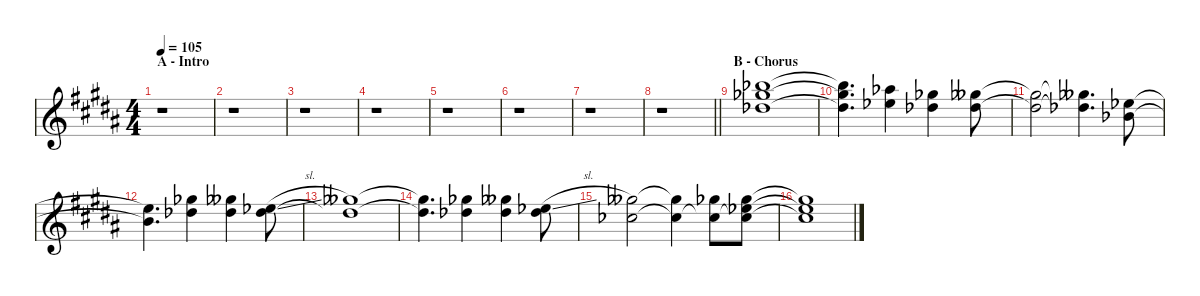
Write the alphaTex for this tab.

\defaultSystemsLayout 4
\hideDynamics
\bracketExtendMode nobrackets
\singleTrackTrackNamePolicy hidden
\multiTrackTrackNamePolicy hidden
\firstSystemTrackNameMode fullname
\firstSystemTrackNameOrientation horizontal
\otherSystemsTrackNameOrientation horizontal
\track ("Voices" "dist.guit.") {instrument distortionguitar}
\staff {score}
\tuning (E4 B3 G3 D3 A2 E2)
\ts (4 4)
\beaming (8 2 2 2 2)
\section ("" "A - Intro")
\tempo 105
\clef g2
\ks b
r.1{dy f instrument distortionguitar beam Down} |
r.1{beam Down} |
r.1{beam Down} |
r.1{beam Down} |
r.1{beam Down} |
r.1{beam Down} |
r.1{beam Down} |
\barLineRight lightlight
r.1{beam Down} |
\section ("" "B - Chorus")
(6.1{acc b} 7.2{acc b} 6.3{acc b}).1{instrument voiceoohs beam Down} |
(6.1{t acc b} 7.2{t acc b} 6.3{t acc b}).4{d beam Down} (9.2{acc b} 8.3{acc b}).4{beam Down} (7.2{acc b} 6.3{acc b}).4{beam Down} (6.2{acc bb} 6.3{acc b}).8{beam Down} |
(6.2{t acc bb} 6.3{t acc b}).2{beam Down} (6.2{t acc bb} 6.3{t acc b}).4{d beam Down} (8.3{acc b} 8.4{acc b}).8{beam Down} |
(8.3{t acc b} 8.4{t acc b}).4{d beam Down} (7.2{acc b} 6.3{acc b}).4{beam Down} (6.2{acc bb} 6.3{acc b}).4{beam Down} (4.2{sl acc b} 6.3{acc b}).8{beam Down} |
(6.2{acc bb} 6.3{t acc b}).1{beam Down} |
(6.2{t acc bb} 6.3{t acc b}).4{d beam Down} (7.2{acc b} 6.3{acc b}).4{beam Down} (6.2{acc bb} 6.3{acc b}).4{beam Down} (4.2{sl acc b} 6.3{acc b}).8{beam Down} |
(6.2{acc bb} 4.3{acc b}).2{beam Down} (6.2{t acc bb} 4.3{t acc b}).4{beam Down} (7.2{acc b} 4.3{t acc b}).8{dy ff beam Down} (7.2{acc b} 4.3{t acc b} 13.4{acc b}).8{beam Down} |
(7.2{t acc b} 4.3{t acc b} 13.4{t acc b}).1{dy f beam Down}
